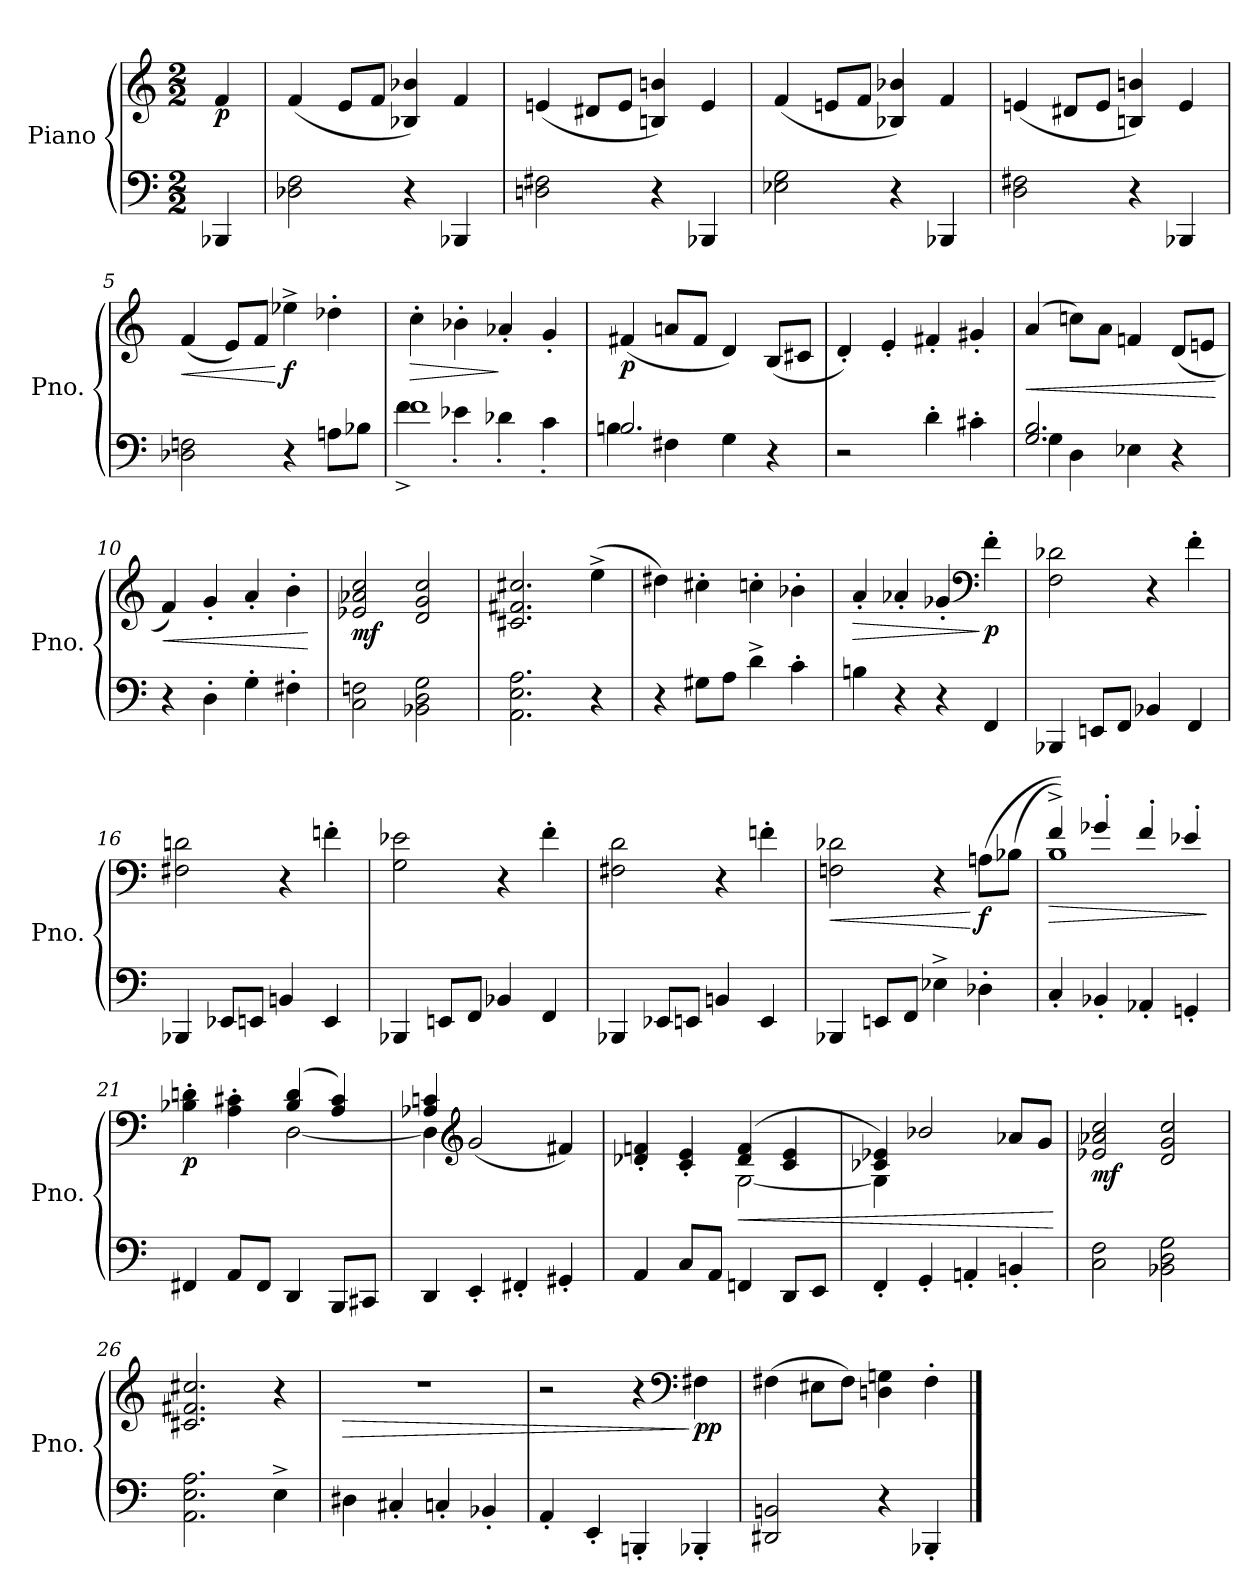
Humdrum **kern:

**kern	**kern	**dynam
*part1	*part1	*part1
*staff2	*staff1	*staff1/2
*I"Piano	*	*
*I'Pno.	*	*
*clefF4	*clefG2	*
*k[]	*k[]	*
*M2/2	*M2/2	*
*MM288	*MM288	*
=	=	=
!	!	!LO:DY:b
4BBB-X/	4f/	p
=1	=1	=1
2D-X\ 2F\	(<4f/	.
.	8e/L	.
.	8f/J	.
4r	4B-X/ 4b-X/)	.
4BBB-X/	4f/	.
=2	=2	=2
2Dn\ 2F#X\	(<4en/	.
.	8d#X/L	.
.	8e/J	.
4r	4Bn/ 4bn/)	.
4BBB-X/	4e/	.
=3	=3	=3
2E-X\ 2G\	(<4f/	.
.	8en/L	.
.	8f/J	.
4r	4B-X/ 4b-X/)	.
4BBB-X/	4f/	.
=4	=4	=4
2D\ 2F#X\	(<4en/	.
.	8d#X/L	.
.	8e/J	.
4r	4Bn/ 4bn/)	.
4BBB-X/	4e/	.
!!LO:LB:g=z
=5	=5	=5
!	!	!LO:HP:b
2D-X\ 2Fn\	(>4f/	<
.	8e/L)	.
.	8f/J	.
!	!	!LO:DY:n=1:b
4r	4ee-X^\	[ f
8An\L	4dd-X'\	.
8B-X\J	.	.
=6	=6	=6
*^	*	*
!	!	!	!LO:HP:b
1f	4f^\	4cc'\	>
.	4e-X'\	4b-X'\	.
.	4d-X'\	4a-X'/	]
.	4c'\	4g'/	.
=7	=7	=7	=7
!	!	!	!LO:DY:b
2.B/	4Bn\	(<4f#X/	p
.	4F#X\	8an/L	.
.	.	8f#/J	.
.	4G\	4d/)	.
4r	4ryy	(<8B/L	.
.	.	8c#X/J	.
*v	*v	*	*
=8	=8	=8
2r	4d'/)	.
.	4e'/	.
4d'\	4f#X'/	.
4c#X'\	4g#X'/	.
=9	=9	=9
*^	*	*
!	!	!	!LO:HP:b
2.G/ 2.B/	4G\	(>4a/	<
.	4D\	8ccn\L)	.
.	.	8a\J	.
.	4E-X\	4fn/	.
4r	4ryy	(<8d/L	.
.	.	8en/J	.
*v	*v	*	*
.	.	[
!!LO:LB:g=z
=10	=10	=10
!	!	!LO:HP:b
4r	4f/)	<
4D'\	4g'/	.
4G'\	4a'/	.
4F#X'\	4b'\	.
.	.	[
=11	=11	=11
!	!	!LO:DY:b
2C\ 2Fn\	2e-X/ 2a-X/ 2cc/	mf
2BB-X\ 2D\ 2G\	2d/ 2g/ 2cc/	.
=12	=12	=12
2.AA\ 2.E\ 2.A\	2.c#X/ 2.f#X/ 2.cc#X/	.
4r	(>4ee^\	.
=13	=13	=13
4r	4dd#X\)	.
8G#X\L	4cc#X'\	.
8A\J	.	.
4d^\	4ccn'\	.
4c'\	4b-X'\	.
=14	=14	=14
!	!	!LO:HP:b
4Bn\	4a'/	>
4r	4a-X'/	.
4r	4g-X'/	.
*	*clefF4	*
!	!	!LO:DY:n=1:b
4FF/	4f'\	] p
!!LO:LB:g=z
=15	=15	=15
4BBB-X/	2F\ 2d-X\	.
8EEn/L	.	.
8FF/J	.	.
4BB-X/	4r	.
4FF/	4f'\	.
=16	=16	=16
4BBB-X/	2F#X\ 2dn\	.
8EE-X/L	.	.
8EEn/J	.	.
4BBn/	4r	.
4EE/	4fn'\	.
=17	=17	=17
4BBB-X/	2G\ 2e-X\	.
8EEn/L	.	.
8FF/J	.	.
4BB-X/	4r	.
4FF/	4f'\	.
=18	=18	=18
4BBB-X/	2F#X\ 2d\	.
8EE-X/L	.	.
8EEn/J	.	.
4BBn/	4r	.
4EE/	4fn'\	.
=19	=19	=19
!	!	!LO:HP:b
4BBB-X/	2Fn\ 2d-X\	<
8EEn/L	.	.
8FF/J	.	.
4E-X^\	4r	.
!	!	!LO:DY:n=1:b
4D-X'\	(>8An\L	[ f
.	(<8B-X\J	.
!!LO:LB:g=z
=20	=20	=20
!	!	!LO:HP:b
*	*^	*
4C'/	4f^/))	1B	>
4BB-X'/	4g-X'/	.	.
4AA-X'/	4f'/	.	.
4GGn'/	4e-X'/	.	.
*	*v	*v	*
.	.	]
=21	=21	=21
*	*^	*
!	!	!	!LO:DY:b
4FF#X/	4B-X\' 4dn\'	2ryy	p
8AA/L	4A\' 4c#X\'	.	.
8FF#/J	.	.	.
4DD/	(>4B-/ 4d/	[2D\	.
8BBB/L	4A/ 4c#/)	.	.
8CC#X/J	.	.	.
=22	=22	=22	=22
4DD/	4A-X/ 4cn/	4D\]	.
*	*clefG2	*	*
4EE'/	(<2g/	2.ryy	.
4FF#X'/	.	.	.
4GG#X'/	4f#X/)	.	.
=23	=23	=23	=23
4AA/	4d-X/' 4fn/'	2ryy	.
8C/L	4c/' 4e/'	.	.
8AA/J	.	.	.
!	!	!	!LO:HP:b
4FFn/	(>4d-/ 4f/	[2G\	<
8DD/L	4c/ 4e/	.	.
8EE/J	.	.	.
=24	=24	=24	=24
4FF'/	4c-X/ 4e-X/)	4G\]	.
4GG'/	2b-X/	2.ryy	.
4AAn'/	.	.	.
4BBn'/	8a-X/L	.	.
.	8g/J	.	.
*	*v	*v	*
.	.	[
!!LO:LB:g=z
=25	=25	=25
!	!	!LO:DY:b
2C\ 2F\	2e-X/ 2a-X/ 2cc/	mf
2BB-X\ 2D\ 2G\	2d/ 2g/ 2cc/	.
=26	=26	=26
2.AA\ 2.E\ 2.A\	2.c#X/ 2.f#X/ 2.cc#X/	.
4E^\	4r	.
=27	=27	=27
!	!	!LO:HP:b
4D#X\	1r	>
4C#X'/	.	.
4Cn'/	.	.
4BB-X'/	.	.
=28	=28	=28
4AA'/	2r	.
4EE'/	.	.
4BBBn'/	4r	.
*	*clefF4	*
!	!	!LO:DY:n=1:b
4BBB-X'/	4F#X\	] pp
=29	=29	=29
2DD#X/ 2BBn/	(>4F#X\	.
.	8E#X\L	.
.	8F#\J)	.
4r	4Dn\ 4Gn\	.
4BBB-X'/	4F#'\	.
==	==	==
*-	*-	*-
